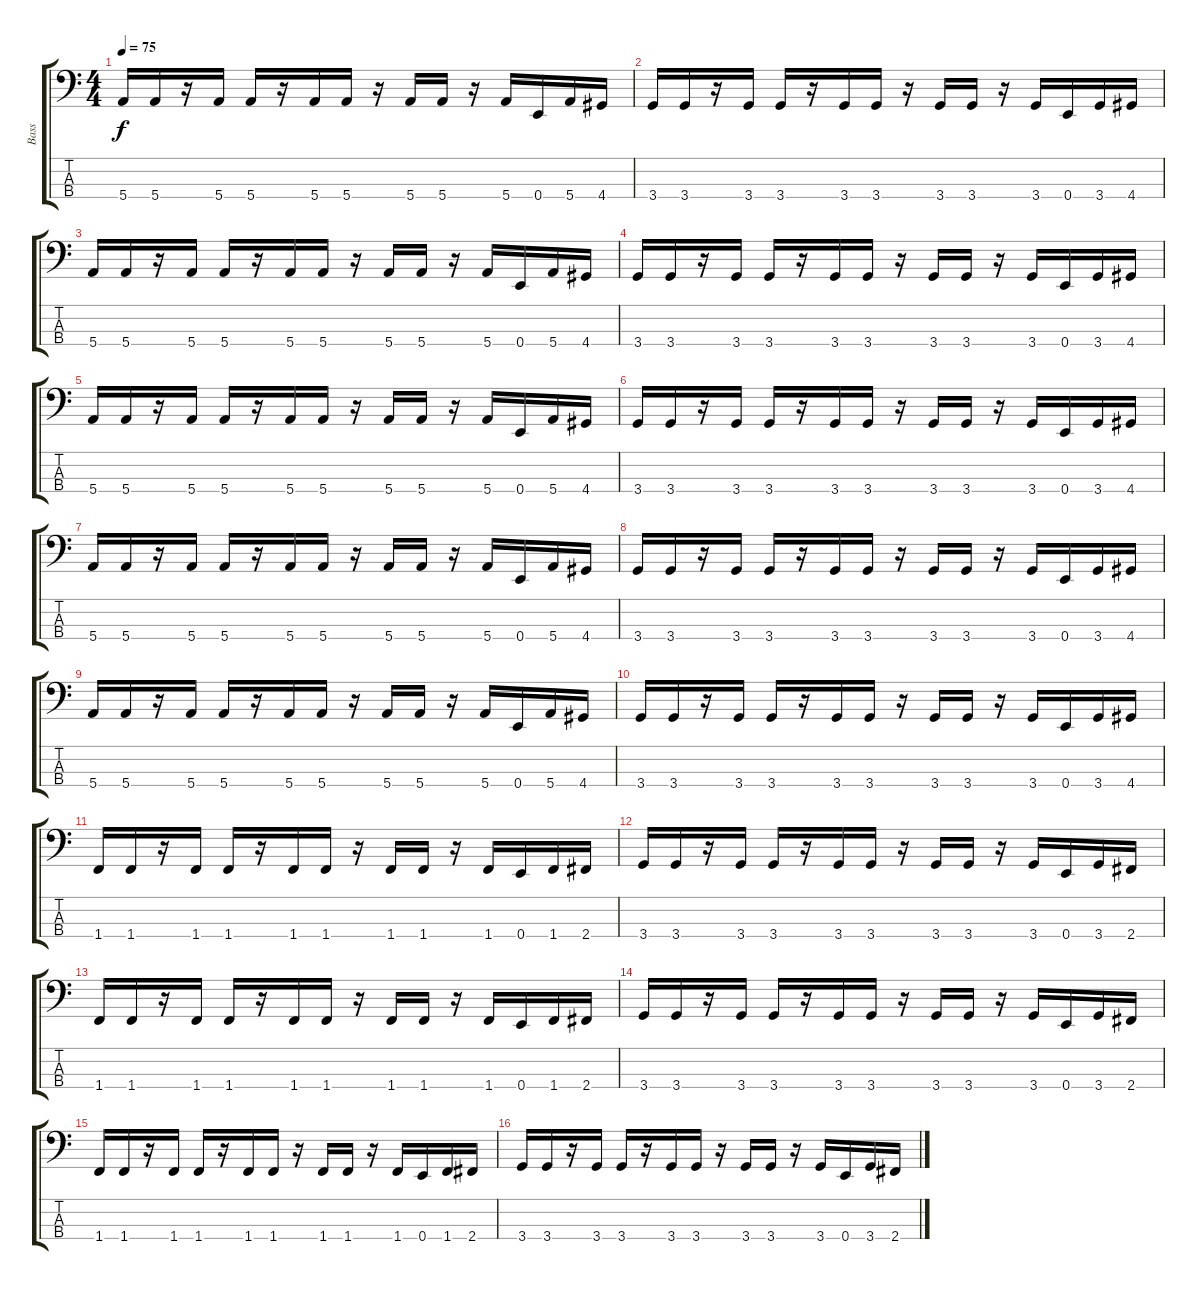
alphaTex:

\track ("Bass" "Bass") {instrument electricbasspick}
\staff {score tabs}
\tuning (G2 D2 A1 E1) {hide}
\ts (4 4)
\tempo 75
\clef f4
\ks c
5.4.16{dy f} 5.4.16 r.16 5.4.16 5.4.16 r.16 5.4.16 5.4.16 r.16 5.4.16 5.4.16 r.16 5.4.16 0.4.16 5.4.16 4.4.16 |
3.4.16 3.4.16 r.16 3.4.16 3.4.16 r.16 3.4.16 3.4.16 r.16 3.4.16 3.4.16 r.16 3.4.16 0.4.16 3.4.16 4.4.16 |
5.4.16 5.4.16 r.16 5.4.16 5.4.16 r.16 5.4.16 5.4.16 r.16 5.4.16 5.4.16 r.16 5.4.16 0.4.16 5.4.16 4.4.16 |
3.4.16 3.4.16 r.16 3.4.16 3.4.16 r.16 3.4.16 3.4.16 r.16 3.4.16 3.4.16 r.16 3.4.16 0.4.16 3.4.16 4.4.16 |
5.4.16 5.4.16 r.16 5.4.16 5.4.16 r.16 5.4.16 5.4.16 r.16 5.4.16 5.4.16 r.16 5.4.16 0.4.16 5.4.16 4.4.16 |
3.4.16 3.4.16 r.16 3.4.16 3.4.16 r.16 3.4.16 3.4.16 r.16 3.4.16 3.4.16 r.16 3.4.16 0.4.16 3.4.16 4.4.16 |
5.4.16 5.4.16 r.16 5.4.16 5.4.16 r.16 5.4.16 5.4.16 r.16 5.4.16 5.4.16 r.16 5.4.16 0.4.16 5.4.16 4.4.16 |
3.4.16 3.4.16 r.16 3.4.16 3.4.16 r.16 3.4.16 3.4.16 r.16 3.4.16 3.4.16 r.16 3.4.16 0.4.16 3.4.16 4.4.16 |
5.4.16 5.4.16 r.16 5.4.16 5.4.16 r.16 5.4.16 5.4.16 r.16 5.4.16 5.4.16 r.16 5.4.16 0.4.16 5.4.16 4.4.16 |
3.4.16 3.4.16 r.16 3.4.16 3.4.16 r.16 3.4.16 3.4.16 r.16 3.4.16 3.4.16 r.16 3.4.16 0.4.16 3.4.16 4.4.16 |
1.4.16 1.4.16 r.16 1.4.16 1.4.16 r.16 1.4.16 1.4.16 r.16 1.4.16 1.4.16 r.16 1.4.16 0.4.16 1.4.16 2.4.16 |
3.4.16 3.4.16 r.16 3.4.16 3.4.16 r.16 3.4.16 3.4.16 r.16 3.4.16 3.4.16 r.16 3.4.16 0.4.16 3.4.16 2.4.16 |
1.4.16 1.4.16 r.16 1.4.16 1.4.16 r.16 1.4.16 1.4.16 r.16 1.4.16 1.4.16 r.16 1.4.16 0.4.16 1.4.16 2.4.16 |
3.4.16 3.4.16 r.16 3.4.16 3.4.16 r.16 3.4.16 3.4.16 r.16 3.4.16 3.4.16 r.16 3.4.16 0.4.16 3.4.16 2.4.16 |
1.4.16 1.4.16 r.16 1.4.16 1.4.16 r.16 1.4.16 1.4.16 r.16 1.4.16 1.4.16 r.16 1.4.16 0.4.16 1.4.16 2.4.16 |
3.4.16 3.4.16 r.16 3.4.16 3.4.16 r.16 3.4.16 3.4.16 r.16 3.4.16 3.4.16 r.16 3.4.16 0.4.16 3.4.16 2.4.16
